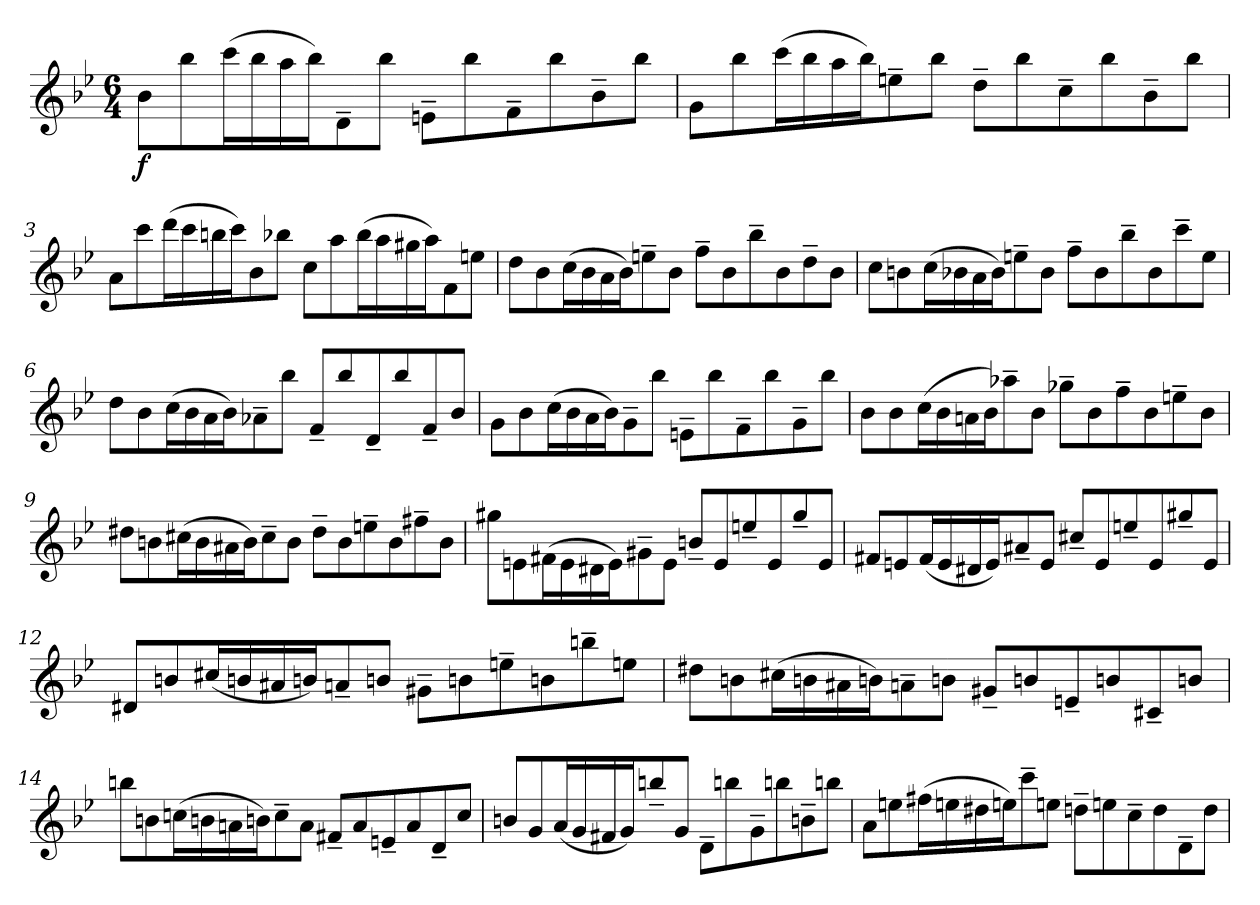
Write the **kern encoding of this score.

**kern	**dynam
*part1	*part1
*staff1	*staff1
*clefG2	*
*k[b-e-]	*
*M6/4	*
*MM104	*
=	=
8b-\L	f
8bb-\	.
(16ccc\L	.
16bb-\	.
16aa\	.
16bb-\J)	.
8d~\	.
8bb-\J	.
8en~\L	.
8bb-\	.
8f~\	.
8bb-\	.
8b-~\	.
8bb-\J	.
=2	=2
8g\L	.
8bb-\	.
(16ccc\L	.
16bb-\	.
16aa\	.
16bb-\J)	.
8een~\	.
8bb-\J	.
8dd~\L	.
8bb-\	.
8cc~\	.
8bb-\	.
8b-~\	.
8bb-\J	.
=3	=3
8a\L	.
8ccc\	.
(16ddd\L	.
16ccc\	.
16bbn\	.
16ccc\J)	.
8b-\	.
8bb-X\J	.
8cc\L	.
8aa\	.
(16bb-\L	.
16aa\	.
16gg#X\	.
16aa\J)	.
8f\	.
8een\J	.
=4	=4
8dd\L	.
8b-\	.
(16cc\L	.
16b-\	.
16a\	.
16b-\J)	.
8een~\	.
8b-\J	.
8ff~\L	.
8b-\	.
8bb-~\	.
8b-\	.
8dd~\	.
8b-\J	.
=5	=5
8cc\L	.
8bn\	.
(16cc\L	.
16b-X\	.
16a\	.
16b-\J)	.
8een~\	.
8b-\J	.
8ff~\L	.
8b-\	.
8bb-~\	.
8b-\	.
8ccc~\	.
8ee\J	.
=6	=6
8dd\L	.
8b-\	.
(16cc\L	.
16b-\	.
16a\	.
16b-\J)	.
8a-X~\	.
8bb-\J	.
8f~/L	.
8bb-/	.
8d~/	.
8bb-/	.
8f~/	.
8b-/J	.
=7	=7
8g\L	.
8b-\	.
(16cc\L	.
16b-\	.
16a\	.
16b-\J)	.
8g~\	.
8bb-\J	.
8en~\L	.
8bb-\	.
8f~\	.
8bb-\	.
8g~\	.
8bb-\J	.
=8	=8
8b-\L	.
8b-\	.
(16cc\L	.
16b-\	.
16an\	.
16b-\J)	.
8aa-X~\	.
8b-\J	.
8gg-X~\L	.
8b-\	.
8ff~\	.
8b-\	.
8een~\	.
8b-\J	.
=9	=9
8dd#X\L	.
8bn\	.
(16cc#X\L	.
16b\	.
16a#X\	.
16b\J)	.
8cc#~\	.
8b\J	.
8dd#~\L	.
8b\	.
8een~\	.
8b\	.
8ff#X~\	.
8b\J	.
=10	=10
8gg#X\L	.
8en\	.
(16f#X\L	.
16e\	.
16d#X\	.
16e\J)	.
8g#X~\	.
8e\J	.
8bn~/L	.
8e/	.
8een~/	.
8e/	.
8gg#~/	.
8e/J	.
=11	=11
8f#X/L	.
8en/	.
(16f#/L	.
16e/	.
16d#X/	.
16e/J)	.
8a#X~/	.
8e/J	.
8cc#X~/L	.
8e/	.
8een~/	.
8e/	.
8gg#X~/	.
8e/J	.
=12	=12
8d#X/L	.
8bn/	.
(16cc#X/L	.
16bn/	.
16a#X/	.
16bn/J)	.
8an~/	.
8bn/J	.
8g#X~\L	.
8bn\	.
8een~\	.
8bn\	.
8bbn~\	.
8een\J	.
=13	=13
8dd#X\L	.
8bn\	.
(16cc#X\L	.
16bn\	.
16a#X\	.
16bn\J)	.
8an~\	.
8bn\J	.
8g#X~/L	.
8bn/	.
8en~/	.
8bn/	.
8c#X~/	.
8bn/J	.
=14	=14
8bbn\L	.
8bn\	.
(16ccn\L	.
16bn\	.
16an\	.
16bn\J)	.
8cc~\	.
8a\J	.
8f#X~/L	.
8a/	.
8en~/	.
8a/	.
8d~/	.
8cc/J	.
=15	=15
8bn/L	.
8g/	.
(16a/L	.
16g/	.
16f#X/	.
16g/J)	.
8bbn~/	.
8g/J	.
8d~\L	.
8bbn\	.
8g~\	.
8bbn\	.
8bn~\	.
8bbn\J	.
=16	=16
8a\L	.
8een\	.
(16ff#X\L	.
16een\	.
16dd#X\	.
16een\J)	.
8ccc~\	.
8een\J	.
8ddn~\L	.
8een\	.
8cc~\	.
8dd\	.
8d~\	.
8dd\J	.
=	=
*-	*-
